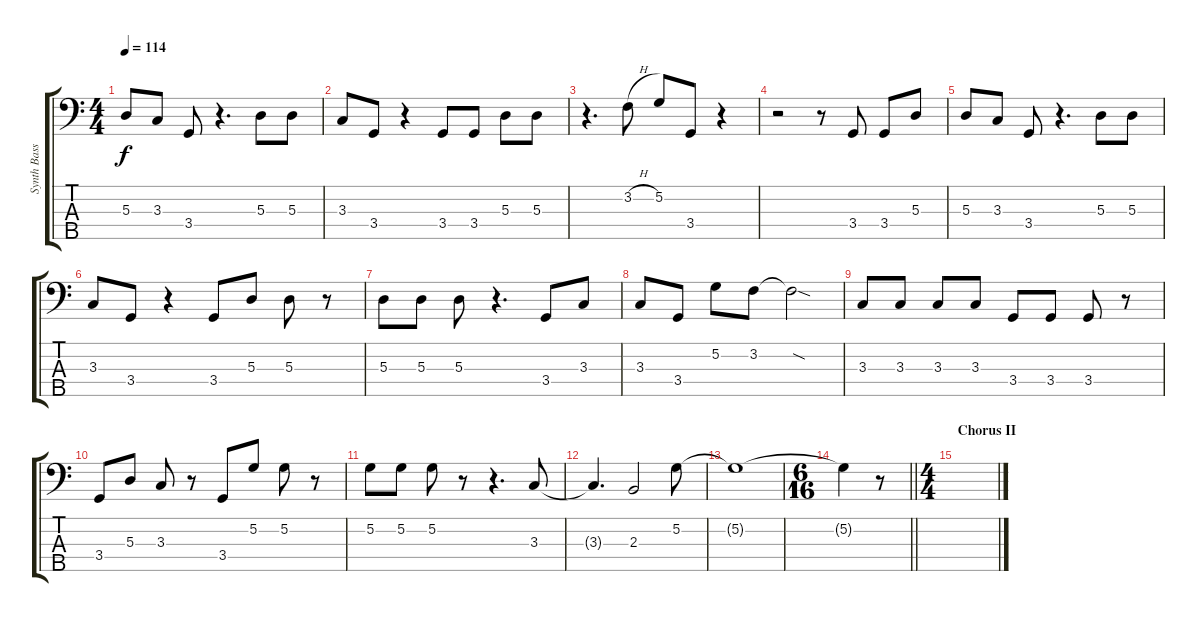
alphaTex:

\track ("Synth Bass II" "Synth Bass") {instrument synthbass1}
\staff {score tabs}
\tuning (G2 D2 A1 E1 B0) {hide}
\ts (4 4)
\tempo 114
\clef f4
\ks c
5.3.8{dy f} 3.3.8 3.4.8 r.4{d} 5.3.8 5.3.8 |
3.3.8 3.4.8 r.4 3.4.8 3.4.8 5.3.8 5.3.8 |
r.4{d} 3.2{h}.8 5.2.8 3.4.8 r.4 |
r.2 r.8 3.4.8 3.4.8 5.3.8 |
5.3.8 3.3.8 3.4.8 r.4{d} 5.3.8 5.3.8 |
3.3.8 3.4.8 r.4 3.4.8 5.3.8 5.3.8 r.8 |
5.3.8 5.3.8 5.3.8 r.4{d} 3.4.8 3.3.8 |
3.3.8 3.4.8 5.2.8 3.2.8 3.2{sod t}.2 |
3.3.8 3.3.8 3.3.8 3.3.8 3.4.8 3.4.8 3.4.8 r.8 |
3.4.8 5.3.8 3.3.8 r.8 3.4.8 5.2.8 5.2.8 r.8 |
5.2.8 5.2.8 5.2.8 r.8 r.4{d} 3.3.8{instrument synthbass2} |
3.3{t}.4{d} 2.3.2 5.2.8 |
5.2{t}.1 |
\ts (6 16)
\barLineRight lightlight
5.2{t}.4 r.8 |
\ts (4 4)
\section ("" "Chorus II")
